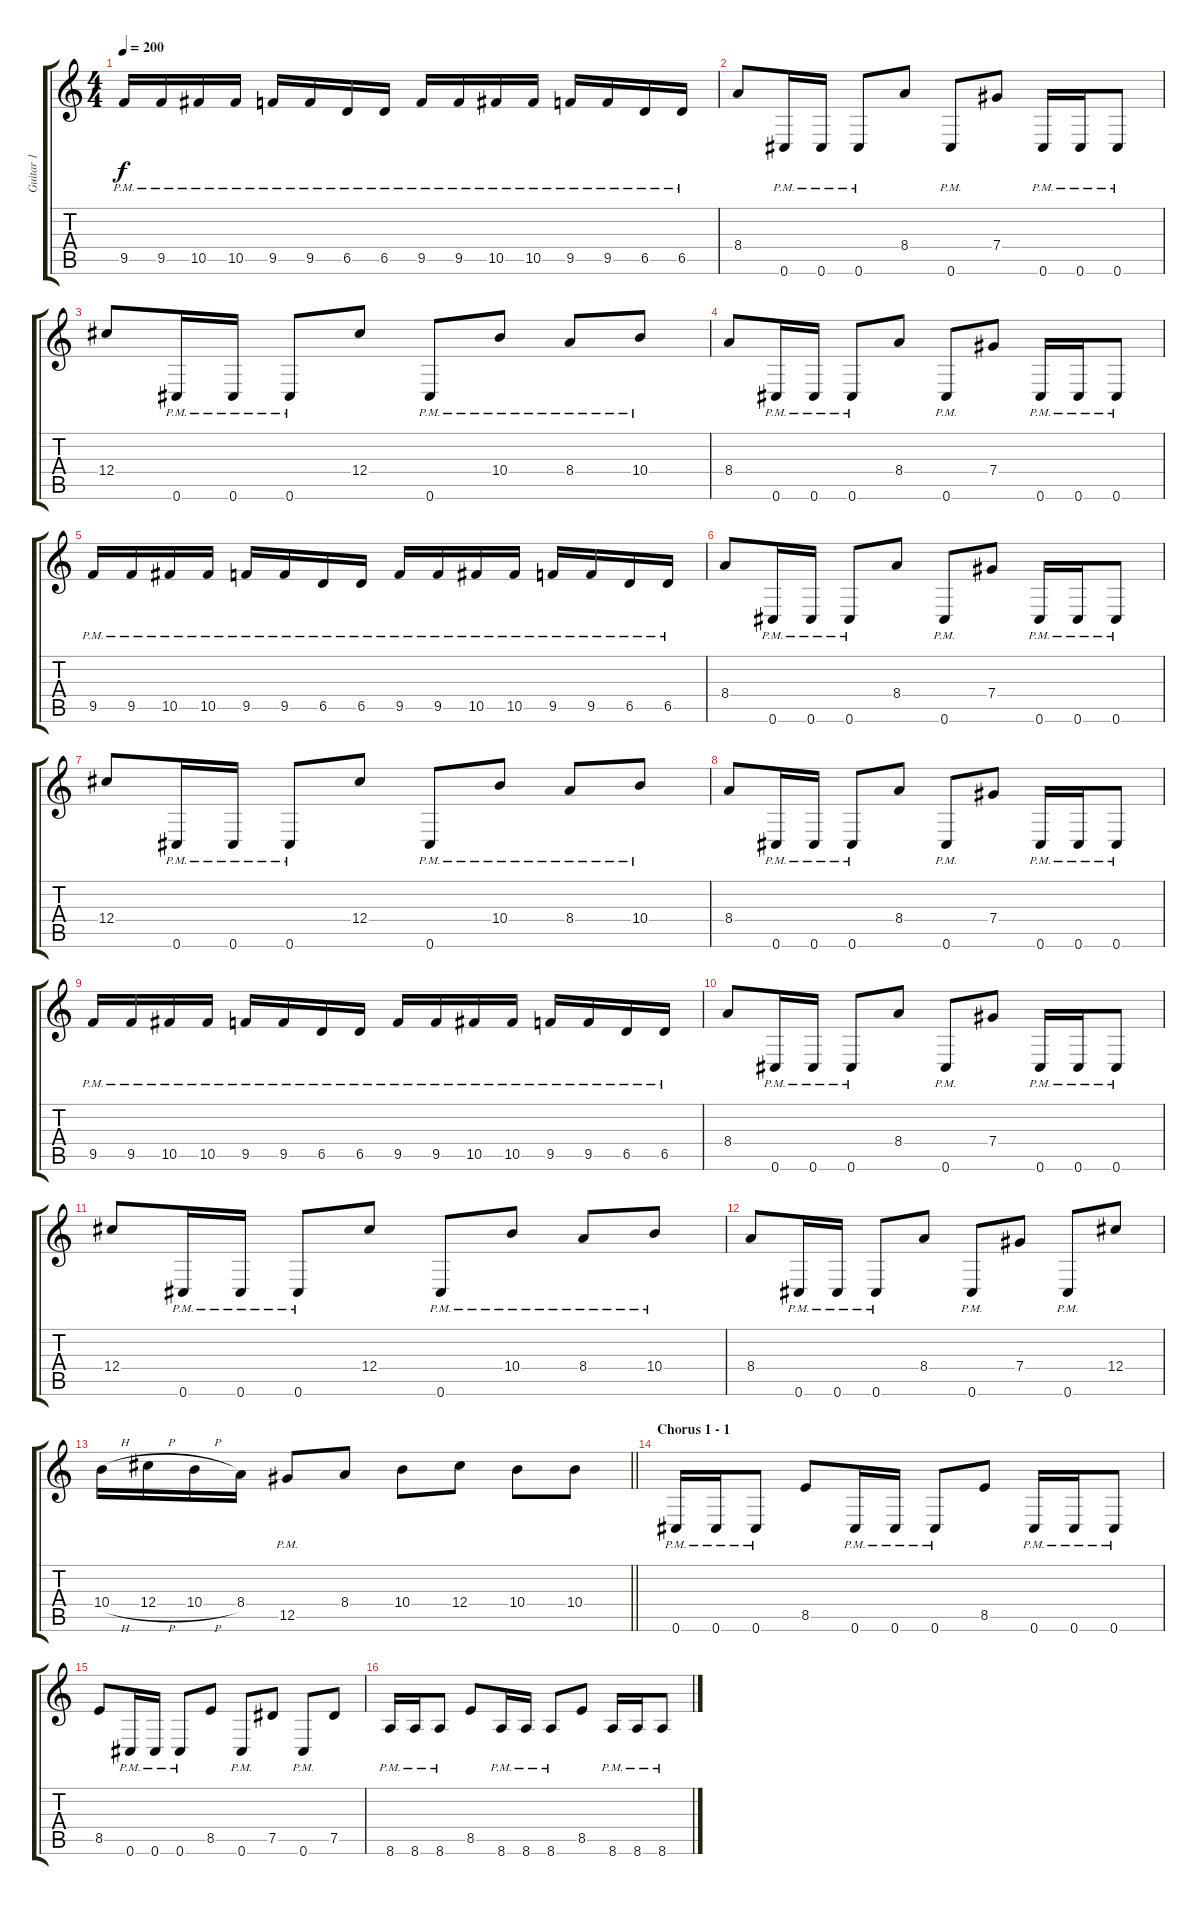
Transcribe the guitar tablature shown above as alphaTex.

\track ("Guitar 1" "Guitar 1") {instrument distortionguitar}
\staff {score tabs}
\tuning (Eb4 Bb3 Gb3 Db3 Ab2 Db2) {hide}
\ts (4 4)
\tempo 200
\clef g2
\ks c
9.5{pm}.16{dy f} 9.5{pm}.16 10.5{pm}.16 10.5{pm}.16 9.5{pm}.16 9.5{pm}.16 6.5{pm}.16 6.5{pm}.16 9.5{pm}.16 9.5{pm}.16 10.5{pm}.16 10.5{pm}.16 9.5{pm}.16 9.5{pm}.16 6.5{pm}.16 6.5{pm}.16 |
8.4.8 0.6{pm}.16 0.6{pm}.16 0.6{pm}.8 8.4.8 0.6{pm}.8 7.4.8 0.6{pm}.16 0.6{pm}.16 0.6{pm}.8 |
12.4.8 0.6{pm}.16 0.6{pm}.16 0.6{pm}.8 12.4.8 0.6{pm}.8 10.4{pm}.8 8.4{pm}.8 10.4{pm}.8 |
8.4.8 0.6{pm}.16 0.6{pm}.16 0.6{pm}.8 8.4.8 0.6{pm}.8 7.4.8 0.6{pm}.16 0.6{pm}.16 0.6{pm}.8 |
9.5{pm}.16 9.5{pm}.16 10.5{pm}.16 10.5{pm}.16 9.5{pm}.16 9.5{pm}.16 6.5{pm}.16 6.5{pm}.16 9.5{pm}.16 9.5{pm}.16 10.5{pm}.16 10.5{pm}.16 9.5{pm}.16 9.5{pm}.16 6.5{pm}.16 6.5{pm}.16 |
8.4.8 0.6{pm}.16 0.6{pm}.16 0.6{pm}.8 8.4.8 0.6{pm}.8 7.4.8 0.6{pm}.16 0.6{pm}.16 0.6{pm}.8 |
12.4.8 0.6{pm}.16 0.6{pm}.16 0.6{pm}.8 12.4.8 0.6{pm}.8 10.4{pm}.8 8.4{pm}.8 10.4{pm}.8 |
8.4.8 0.6{pm}.16 0.6{pm}.16 0.6{pm}.8 8.4.8 0.6{pm}.8 7.4.8 0.6{pm}.16 0.6{pm}.16 0.6{pm}.8 |
9.5{pm}.16 9.5{pm}.16 10.5{pm}.16 10.5{pm}.16 9.5{pm}.16 9.5{pm}.16 6.5{pm}.16 6.5{pm}.16 9.5{pm}.16 9.5{pm}.16 10.5{pm}.16 10.5{pm}.16 9.5{pm}.16 9.5{pm}.16 6.5{pm}.16 6.5{pm}.16 |
8.4.8 0.6{pm}.16 0.6{pm}.16 0.6{pm}.8 8.4.8 0.6{pm}.8 7.4.8 0.6{pm}.16 0.6{pm}.16 0.6{pm}.8 |
12.4.8 0.6{pm}.16 0.6{pm}.16 0.6{pm}.8 12.4.8 0.6{pm}.8 10.4{pm}.8 8.4{pm}.8 10.4{pm}.8 |
8.4.8 0.6{pm}.16 0.6{pm}.16 0.6{pm}.8 8.4.8 0.6{pm}.8 7.4.8 0.6{pm}.8 12.4.8 |
\barLineRight lightlight
10.4{h}.16 12.4{h}.16 10.4{h}.16 8.4.16 12.5{pm}.8 8.4.8 10.4.8 12.4.8 10.4.8 10.4.8 |
\section ("" "Chorus 1 - 1")
0.6{pm}.16 0.6{pm}.16 0.6{pm}.8 8.5.8 0.6{pm}.16 0.6{pm}.16 0.6{pm}.8 8.5.8 0.6{pm}.16 0.6{pm}.16 0.6{pm}.8 |
8.5.8 0.6{pm}.16 0.6{pm}.16 0.6{pm}.8 8.5.8 0.6{pm}.8 7.5.8 0.6{pm}.8 7.5.8 |
8.6{pm}.16 8.6{pm}.16 8.6{pm}.8 8.5.8 8.6{pm}.16 8.6{pm}.16 8.6{pm}.8 8.5.8 8.6{pm}.16 8.6{pm}.16 8.6{pm}.8
